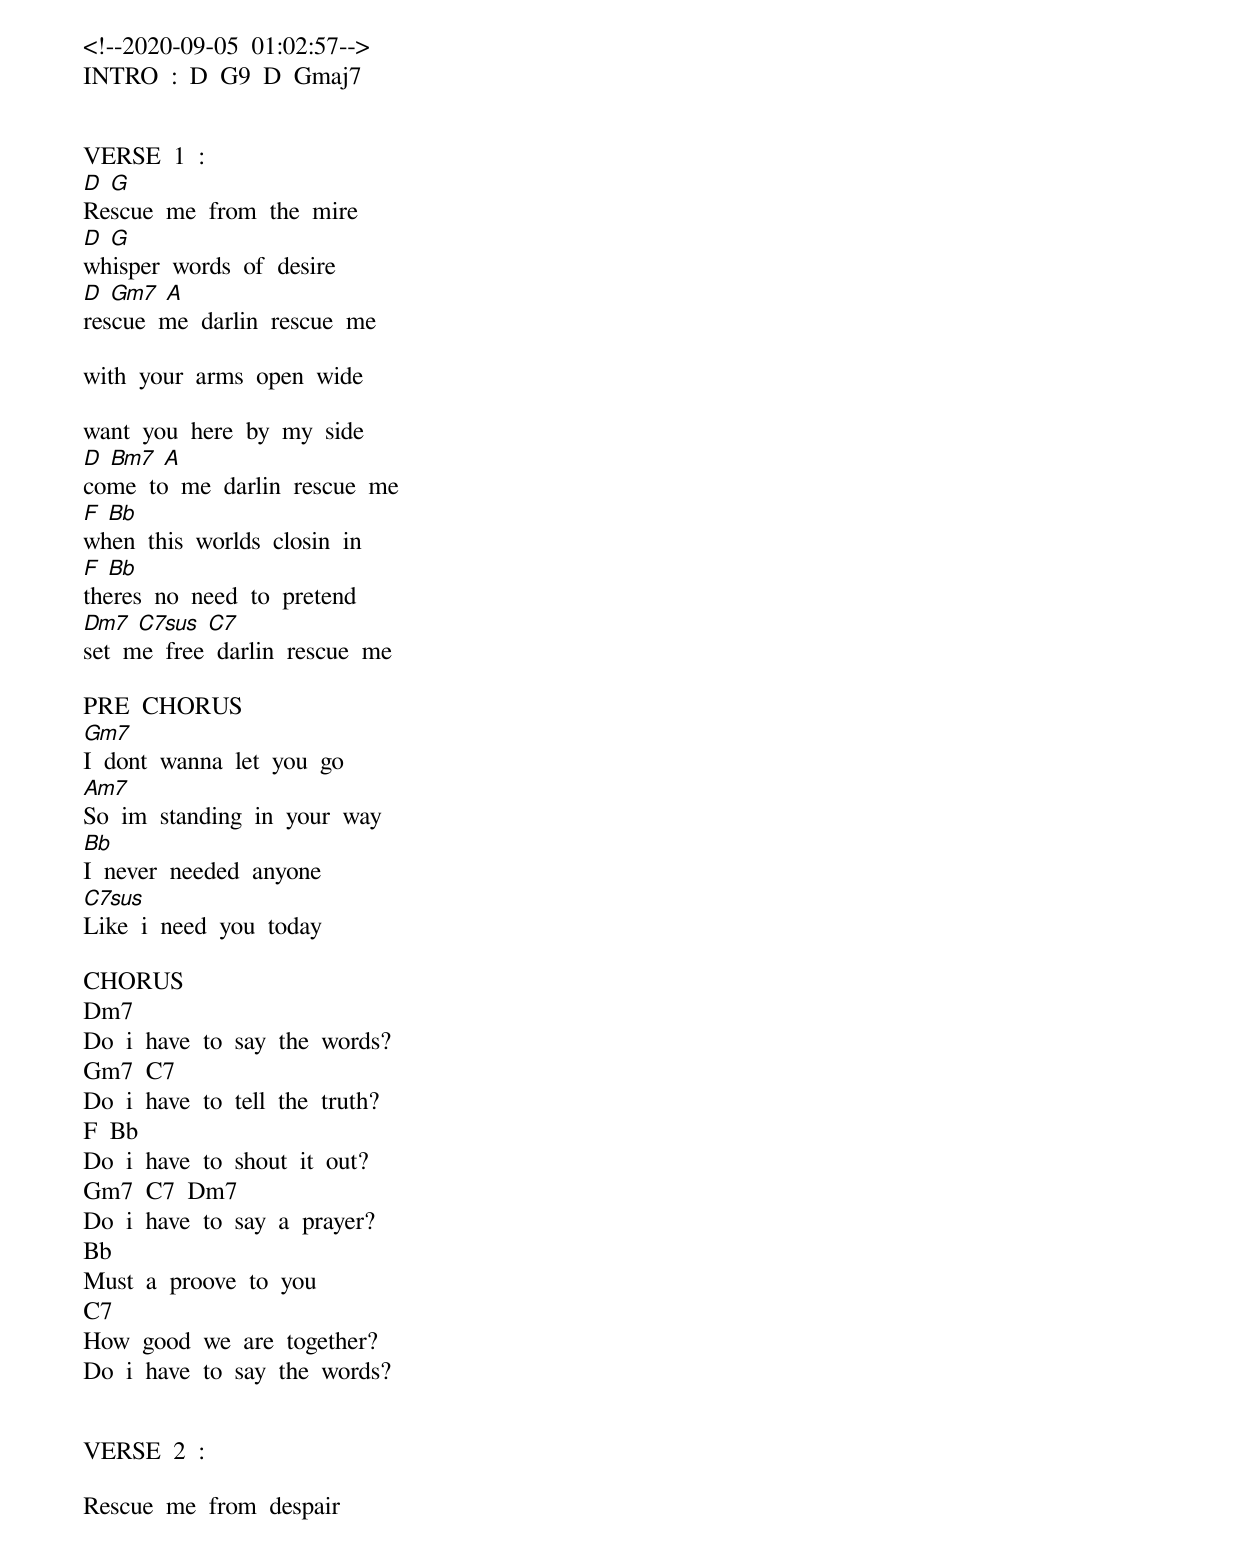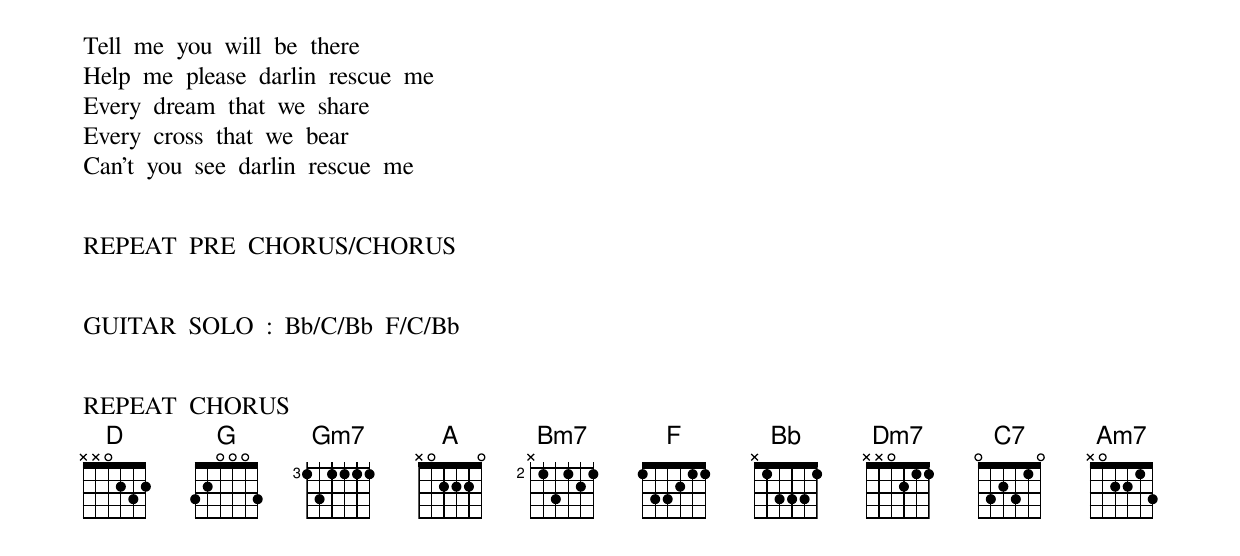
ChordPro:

<!--2020-09-05 01:02:57-->
INTRO : D G9 D Gmaj7


VERSE 1 :
[D] [G]
Rescue me from the mire
[D] [G]
whisper words of desire
[D] [Gm7] [A]
rescue me darlin rescue me

with your arms open wide

want you here by my side
[D] [Bm7] [A]
come to me darlin rescue me
[F] [Bb]
when this worlds closin in
[F] [Bb]
theres no need to pretend
[Dm7] [C7sus] [C7]
set me free darlin rescue me

PRE CHORUS
[Gm7]
I dont wanna let you go
[Am7]
So im standing in your way
[Bb]
I never needed anyone
[C7sus]
Like i need you today

CHORUS
Dm7
Do i have to say the words?
Gm7 C7
Do i have to tell the truth?
F Bb
Do i have to shout it out?
Gm7 C7 Dm7
Do i have to say a prayer?
Bb
Must a proove to you
C7
How good we are together?
Do i have to say the words?


VERSE 2 :

Rescue me from despair
Tell me you will be there
Help me please darlin rescue me
Every dream that we share
Every cross that we bear
Can't you see darlin rescue me


REPEAT PRE CHORUS/CHORUS


GUITAR SOLO : Bb/C/Bb F/C/Bb


REPEAT CHORUS
